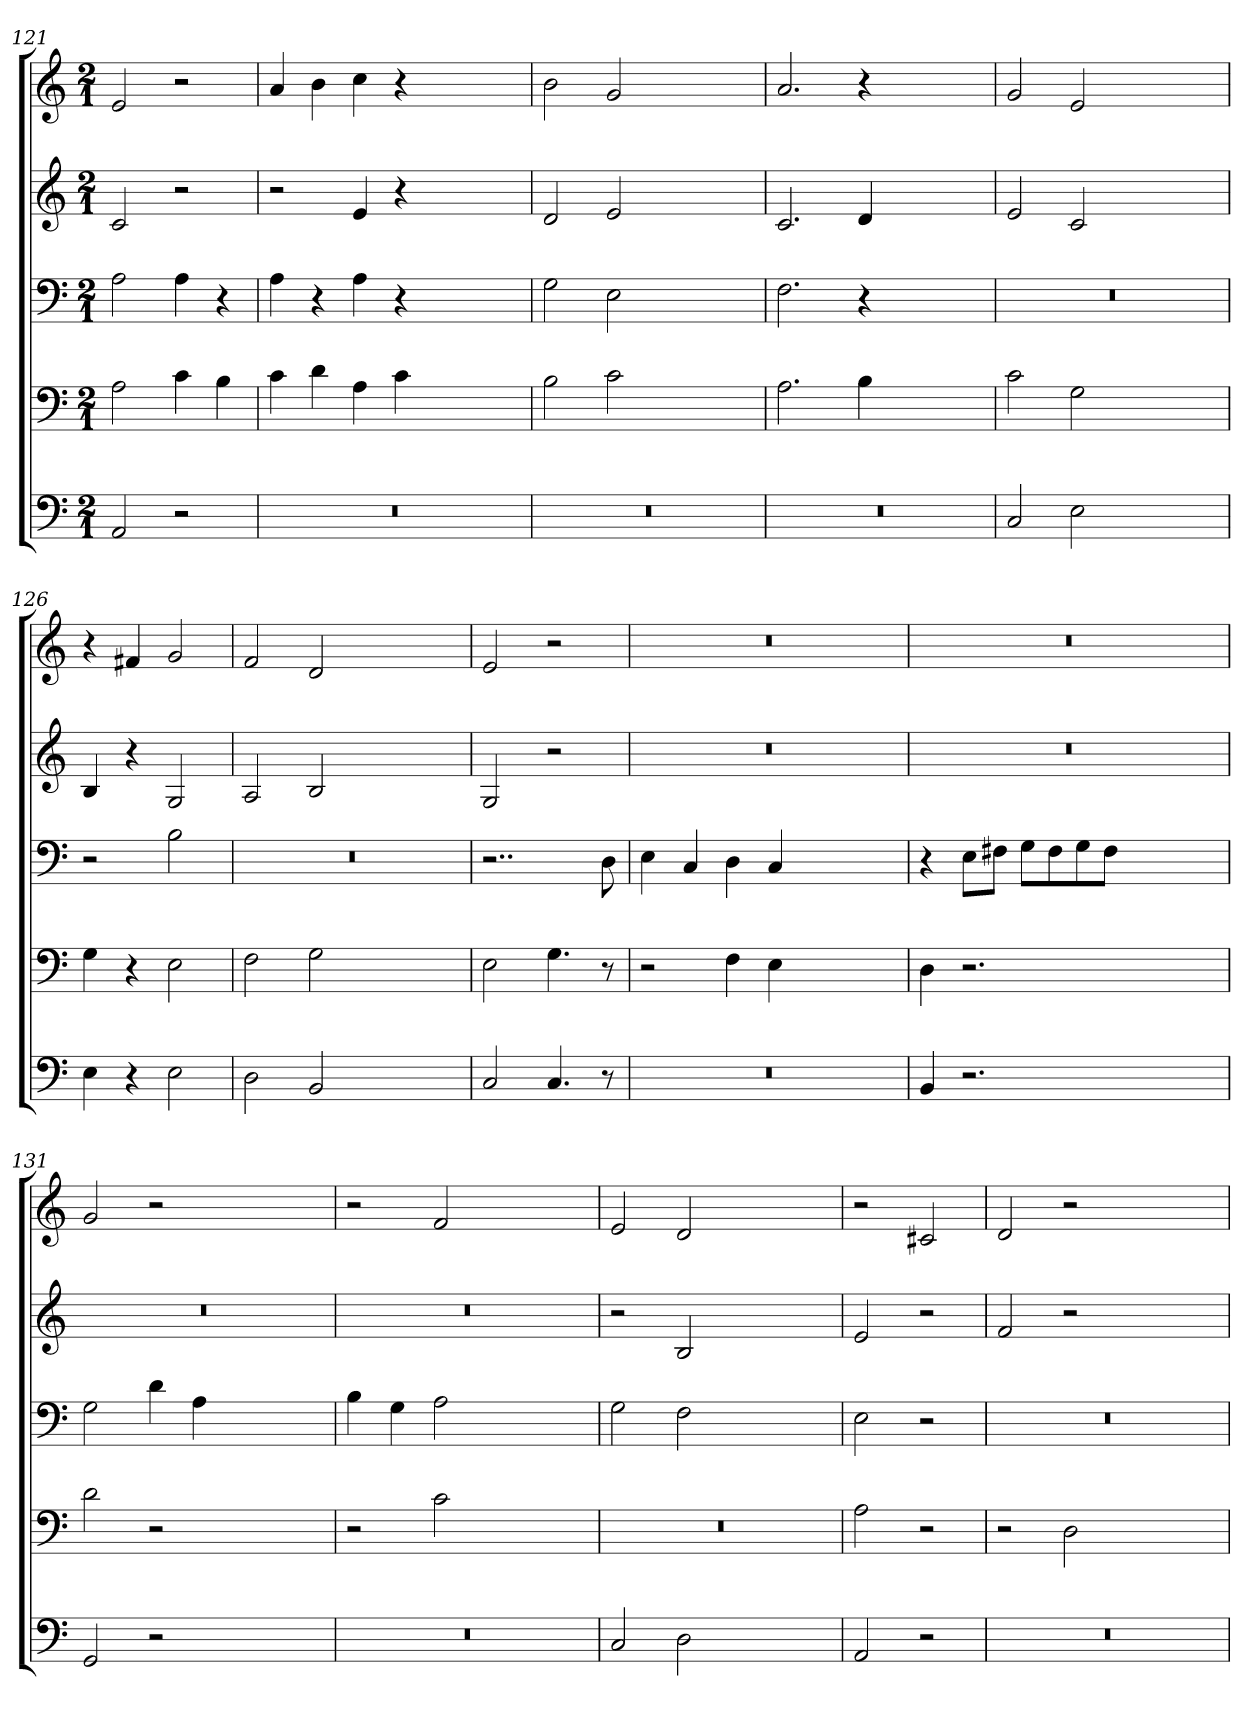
**kern	**kern	**kern	**kern	**kern
*part5	*part4	*part3	*part2	*part1
*staff5	*staff4	*staff3	*staff2	*staff1
*clefF4	*clefF4	*clefF4	*clefG2	*clefG2
*k[]	*k[]	*k[]	*k[]	*k[]
*C:	*C:	*C:	*C:	*C:
*M2/1	*M2/1	*M2/1	*M2/1	*M2/1
=121	=121	=121	=121	=121
2AA	2A	2A	2c	2e
2r	4c	4Ai	2r	2r
.	4Bj	4r	.	.
=122	=122	=122	=122	=122
0r	4c	4A	2r	4ai
.	4dZ	4r	.	4bZ
.	4A	4A	4ei	4cc
.	4cj	4r	4r	4r
.	1ryy	1ryy	1ryy	1ryy
=123	=123	=123	=123	=123
0r	2B	2G	2d	2b
.	2cZ	2E	2e	2g
.	1ryy	1ryy	1ryy	1ryy
=124	=124	=124	=124	=124
0r	2.A	2.F	2.c	2.a
.	4B	4r	4d	4r
.	1ryy	1ryy	1ryy	1ryy
=125	=125	=125	=125	=125
2CZ	2c	0r	2e	2g
2Ei	2G	.	2c	2e
1ryy	1ryy	.	1ryy	1ryy
=126	=126	=126	=126	=126
4E	4G	2r	4B	4r
4r	4r	.	4r	4f#Xj
2E	2E	2BZ	2G	2g
=127	=127	=127	=127	=127
2D	2F	0r	2A	2f
2BB	2G	.	2B	2d
1ryy	1ryy	.	1ryy	1ryy
=128	=128	=128	=128	=128
2C	2E	2..r	2G	2e
4.Ci	4.G	.	2r	2r
8r	8r	8Dj	.	.
=129	=129	=129	=129	=129
0r	2r	4Ei	0r	0r
.	.	4Cj	.	.
.	4F	4DZ	.	.
.	4E	4CZ	.	.
.	1ryy	1ryy	.	.
=130	=130	=130	=130	=130
4BBZ	4D	4r	0r	0r
2.r	2.r	8EjL	.	.
.	.	8F#XjJ	.	.
.	.	8GjL	.	.
.	.	8F#j	.	.
.	.	8Gj	.	.
.	.	8F#jJ	.	.
1ryy	1ryy	1ryy	.	.
=131	=131	=131	=131	=131
2GG	2d	2Gi	0r	2g
2r	2r	4dj	.	2r
.	.	4Aj	.	.
1ryy	1ryy	1ryy	.	1ryy
=132	=132	=132	=132	=132
0r	2r	4Bi	0r	2r
.	.	4Gj	.	.
.	2c	2A	.	2f
.	1ryy	1ryy	.	1ryy
=133	=133	=133	=133	=133
2C	0r	2G	2r	2e
2D	.	2F	2Bi	2d
1ryy	.	1ryy	1ryy	1ryy
=134	=134	=134	=134	=134
2AA	2A	2E	2e	2r
2r	2r	2r	2r	2c#X
=135	=135	=135	=135	=135
0r	2r	0r	2f	2d
.	2D	.	2r	2r
.	1ryy	.	1ryy	1ryy
=	=	=	=	=
*-	*-	*-	*-	*-
